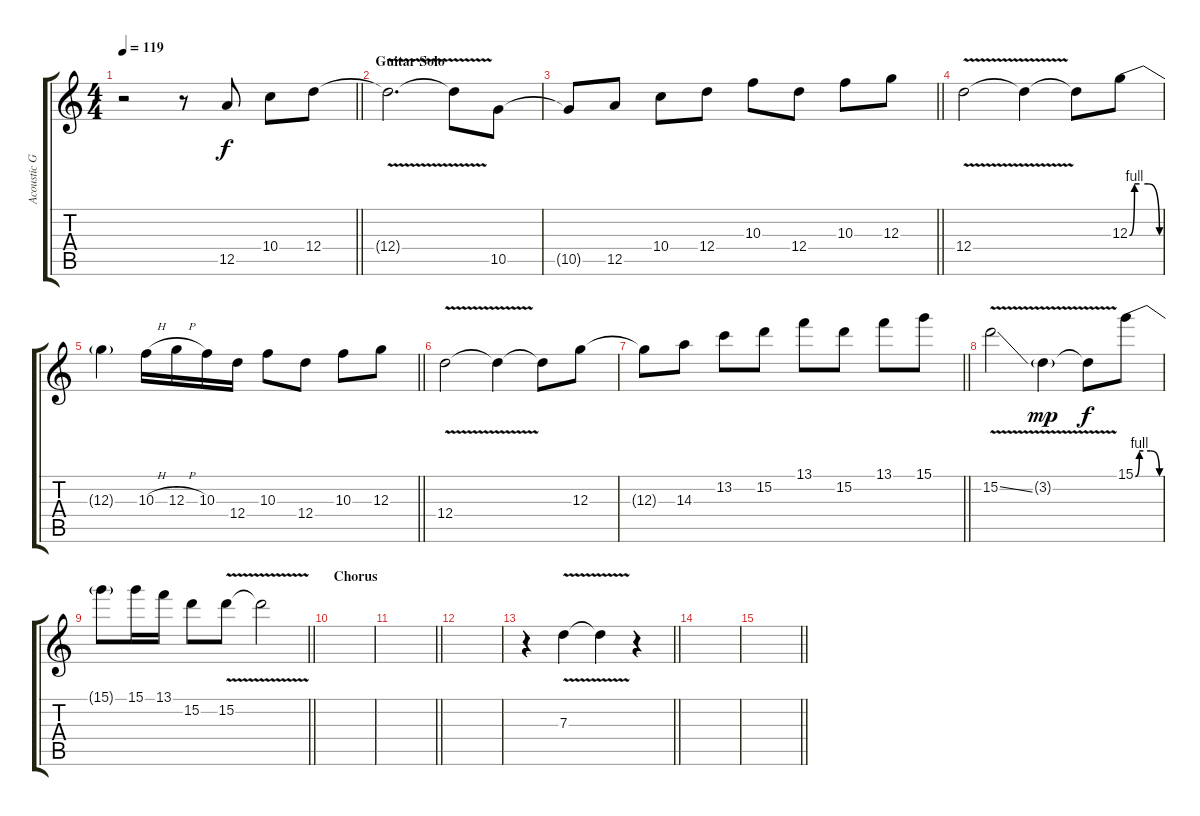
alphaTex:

\track ("Acoustic Gutar" "Acoustic G") {instrument acousticguitarsteel}
\staff {score tabs}
\tuning (E4 B3 G3 D3 A2 E2) {hide}
\ts (4 4)
\tempo 119
\clef g2
\barLineRight lightlight
\ks c
r.2{dy f volume 16 instrument distortionguitar} r.8 12.5.8 10.4.8 12.4.8 |
\section ("" "Guitar Solo")
12.4{v t}.2{d} 12.4{t}.8 10.5.8 |
\barLineRight lightlight
10.5{t}.8 12.5.8 10.4.8 12.4.8 10.3.8 12.4.8 10.3.8 12.3.8 |
12.4{v}.2 12.4{t}.4 12.4{t}.8 12.3{be (custom 0 0 10 4 20 4 37 4 60 0)}.8 |
\barLineRight lightlight
12.3{t}.4 10.3{h}.16 12.3{h}.16 10.3.16 12.4.16 10.3.8 12.4.8 10.3.8 12.3.8 |
12.4{v}.2 12.4{t}.4 12.4{t}.8 12.3.8 |
\barLineRight lightlight
12.3{t}.8 14.3.8 13.2.8 15.2.8 13.1.8 15.2.8 13.1.8 15.1.8 |
15.2{v ss}.2 3.2{v g}.4{dy mp} 3.2{t}.8{dy f} 15.1{be (custom 0 0 10 4 20 4 38 4 60 0)}.8 |
\barLineRight lightlight
15.1{t}.8 15.1.16 13.1.16 15.2.8 15.2{v}.8 15.2{t}.2 |
\section ("" "Chorus")
|
\barLineRight lightlight
|
|
\barLineRight lightlight
r.4 7.3{v}.4 7.3{t}.4 r.4 |
|
\barLineRight lightlight
